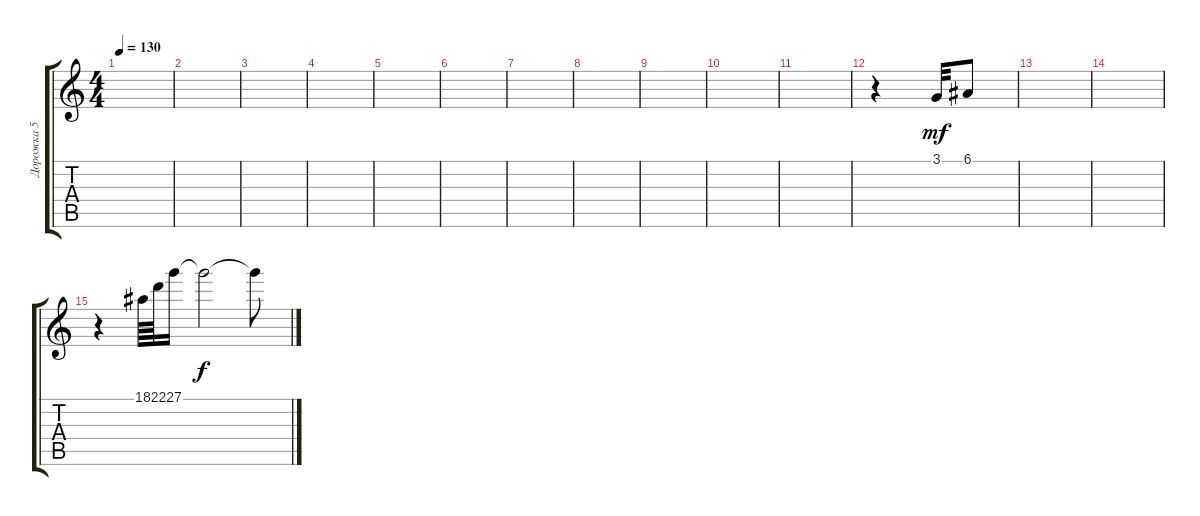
\track ("Дорожка 5" "Дорожка 5") {instrument panflute}
\staff {score tabs}
\tuning (E4 B3 G3 D3 A2 E2) {hide}
\ts (4 4)
\tempo 130
\clef g2
\ks c
|
|
|
|
|
|
|
|
|
|
|
r.4{instrument orchestralharp} 3.1.32{dy mf} 6.1.8 |
|
|
r.4{volume 16 instrument acousticgrandpiano} 18.1.64 22.1.64 27.1.16 27.1{t}.2{dy f} 27.1{t}.8
